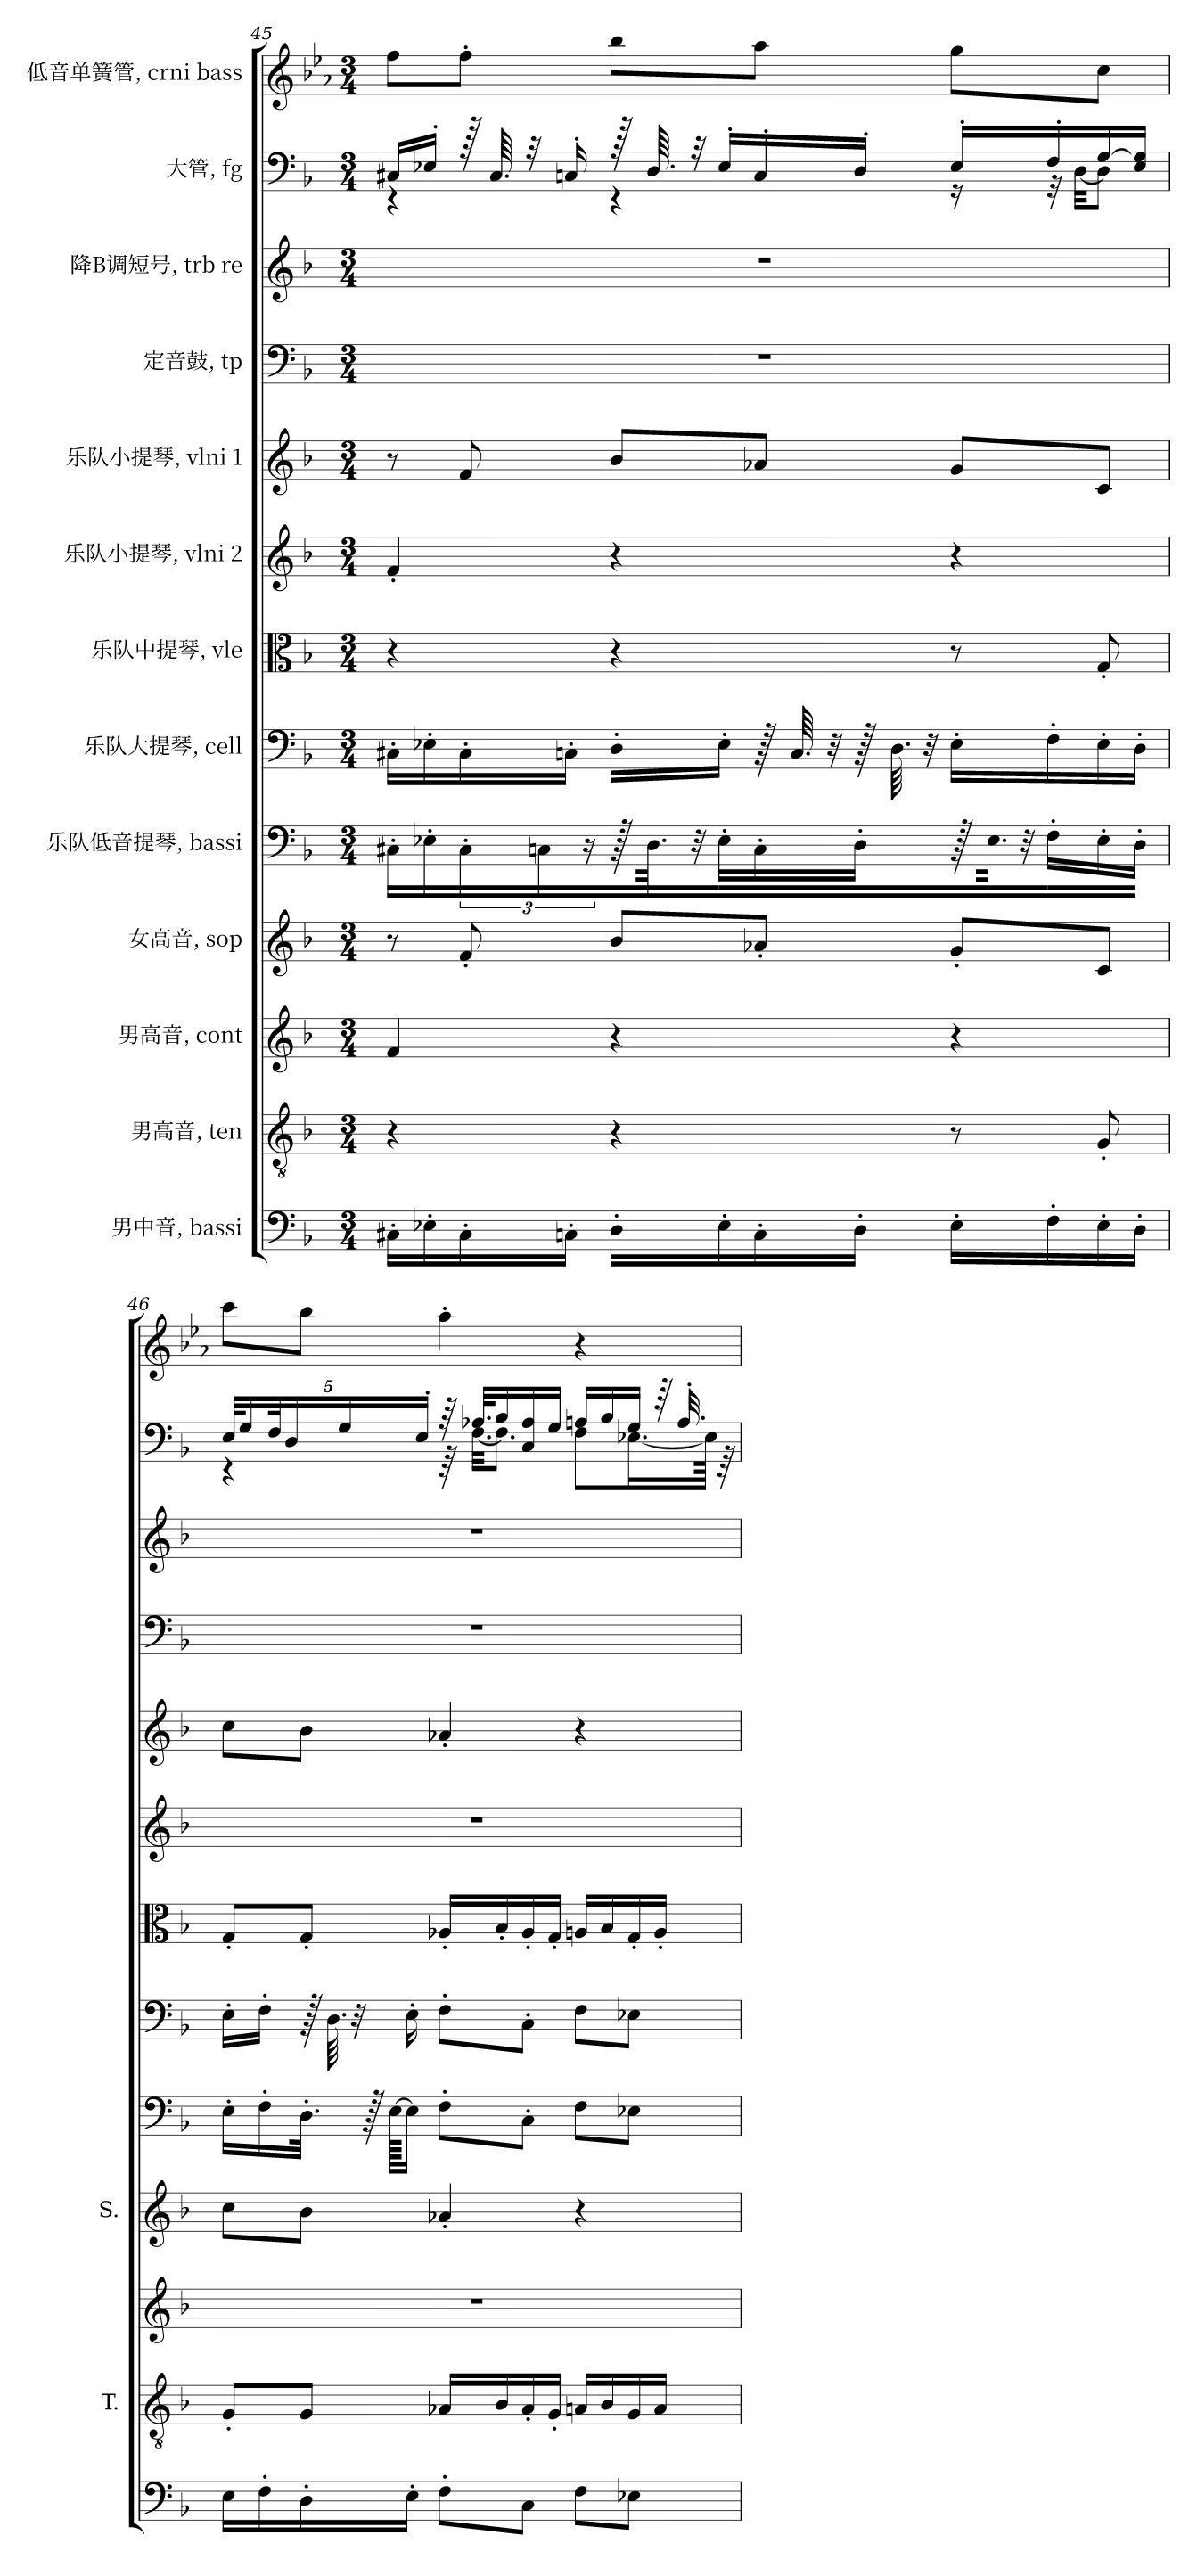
**kern	**kern	**kern	**kern	**kern	**kern	**kern	**kern	**kern	**kern	**kern	**kern	**kern
*part13	*part12	*part11	*part10	*part9	*part8	*part7	*part6	*part5	*part4	*part3	*part2	*part1
*staff13	*staff12	*staff11	*staff10	*staff9	*staff8	*staff7	*staff6	*staff5	*staff4	*staff3	*staff2	*staff1
*I"男中音, bassi	*I"男高音, ten	*I"男高音, cont	*I"女高音, sop	*I"乐队低音提琴, bassi	*I"乐队大提琴, cell	*I"乐队中提琴, vle	*I"乐队小提琴, vlni 2	*I"乐队小提琴, vlni 1	*I"定音鼓, tp	*I"降B调短号, trb re	*I"大管, fg	*I"低音单簧管, crni bass
*	*I'T.	*	*I'S.	*	*	*	*	*	*	*	*	*
!!LO:PB:g=z
*clefF4	*clefGv2	*clefG2	*clefG2	*clefF4	*clefF4	*clefC3	*clefG2	*clefG2	*clefF4	*clefG2	*clefF4	*clefG2
*	*	*	*	*ITrd7c12	*	*	*	*	*	*ITrd1c2	*	*ITrd8c14
*k[b-]	*k[b-]	*k[b-]	*k[b-]	*k[b-]	*k[b-]	*k[b-]	*k[b-]	*k[b-]	*k[b-]	*k[b-e-a-]	*k[b-]	*k[b-e-a-]
*M3/4	*M3/4	*M3/4	*M3/4	*M3/4	*M3/4	*M3/4	*M3/4	*M3/4	*M3/4	*M3/4	*M3/4	*M3/4
=45	=45	=45	=45	=45	=45	=45	=45	=45	=45	=45	=45	=45
*	*	*	*	*	*	*	*	*	*	*	*^	*
16C#X'\LL	4r	4f/	8r	16CC#X'\LL	16C#X'\LL	4r	4f'/	8r	2.r	2.r	16C#X/LL	4r	8f\L
16E-X'\	.	.	.	16EE-X'\	16E-X'\	.	.	.	.	.	16E-X'/JJ	.	.
16C#'\	.	.	8f'/	24CC#'\	16C#'\	.	.	8f/	.	.	128r	.	8f'\J
.	.	.	.	.	.	.	.	.	.	.	64.C#/	.	.
.	.	.	.	.	.	.	.	.	.	.	32r	.	.
.	.	.	.	24CCn\JJ	.	.	.	.	.	.	.	.	.
16Cn'\JJ	.	.	.	.	16Cn'\JJ	.	.	.	.	.	16Cn'/	.	.
.	.	.	.	24r	.	.	.	.	.	.	.	.	.
16D'\LL	4r	4r	8b-/L	128r	16D'\LL	4r	4r	8b-/L	.	.	128r	4r	8b-\L
.	.	.	.	64.DD\	.	.	.	.	.	.	64.D/	.	.
.	.	.	.	32r	.	.	.	.	.	.	32r	.	.
16E-'\	.	.	.	16EE-'\LL	16E-'\JJ	.	.	.	.	.	16E-'/LL	.	.
16C'\	.	.	8a-X'/J	16CC'\	128r	.	.	8a-X/J	.	.	16C'/	.	8a-\J
.	.	.	.	.	64.C/	.	.	.	.	.	.	.	.
.	.	.	.	.	32r	.	.	.	.	.	.	.	.
16D'\JJ	.	.	.	16DD'\JJ	128r	.	.	.	.	.	16D'/JJ	.	.
.	.	.	.	.	64.D\	.	.	.	.	.	.	.	.
.	.	.	.	.	32r	.	.	.	.	.	.	.	.
16E-'\LL	8r	4r	8g'/L	128r	16E-'\LL	8r	4r	8g/L	.	.	16E-'/LL	16r	8g\L
.	.	.	.	64.EE-\	.	.	.	.	.	.	.	.	.
.	.	.	.	32r	.	.	.	.	.	.	.	.	.
16F'\	.	.	.	16FF'\LL	16F'\	.	.	.	.	.	16F'/	32r	.
.	.	.	.	.	.	.	.	.	.	.	.	[32D\KKL	.
16E-'\	8G'/	.	8c/J	16EE-'\	16E-'\	8G'/	.	8c/J	.	.	[16G/	8D\J]	8c\J
16D'\JJ	.	.	.	16DD'\JJ	16D'\JJ	.	.	.	.	.	16E-/ 16G/]JJ	.	.
!!LO:PB:g=z
=46	=46	=46	=46	=46	=46	=46	=46	=46	=46	=46	=46	=46	=46
*	*	*	*	*	*	*	*	*	*	*	*Xbrackettup	*	*
16E\LL	8G'/L	2.r	8cc\L	16EE'\LL	16E'\LL	8G'/L	2.r	8cc\L	2.r	2.r	40E/KLL	4r	8cc\L
.	.	.	.	.	.	.	.	.	.	.	20G/	.	.
16F'\	.	.	.	16FF'\	16F'\JJ	.	.	.	.	.	.	.	.
.	.	.	.	.	.	.	.	.	.	.	40F/K	.	.
.	.	.	.	.	.	.	.	.	.	.	20D/	.	.
16D'\	8G/J	.	8b-\J	32.DD'\JJk	128r	8G'/J	.	8b-\J	.	.	.	.	8b-\J
.	.	.	.	.	64.D\	.	.	.	.	.	.	.	.
.	.	.	.	.	.	.	.	.	.	.	20G/	.	.
.	.	.	.	.	32r	.	.	.	.	.	.	.	.
.	.	.	.	128r	.	.	.	.	.	.	.	.	.
.	.	.	.	[128EE\KKKLL	.	.	.	.	.	.	.	.	.
16E'\JJ	.	.	.	16EE\JJ]	16E'\	.	.	.	.	.	.	.	.
.	.	.	.	.	.	.	.	.	.	.	20E'/JJ	.	.
8F'\L	16A-X/LL	.	4a-X'/	8FF'\L	8F'\L	16A-X'/LL	.	4a-X'/	.	.	64r	64r	4a-'\
.	.	.	.	.	.	.	.	.	.	.	32.A-X/KLL	[32.F\KKL	.
.	16B-/	.	.	.	.	16B-'/	.	.	.	.	16B-/	8.F\J]	.
8C\J	16A-'/	.	.	8CC'\J	8C'\J	16A-'/	.	.	.	.	16C/ 16A-/	.	.
.	16G'/JJ	.	.	.	.	16G'/JJ	.	.	.	.	16G/JJ	.	.
8F\L	16An/LL	.	4r	8FF\L	8F\L	16An/LL	.	4r	.	.	16An/LL	8F\L	4r
.	16B-/	.	.	.	.	16B-/	.	.	.	.	16B-/	.	.
8E-X\J	16G/	.	.	8EE-X\J	8E-X\J	16G'/	.	.	.	.	16G/JJ	[16.E-X\L	.
.	16A/JJ	.	.	.	.	16A'/JJ	.	.	.	.	64r	.	.
.	.	.	.	.	.	.	.	.	.	.	32.A'/	.	.
.	.	.	.	.	.	.	.	.	.	.	.	64E-\JJkk]	.
.	.	.	.	.	.	.	.	.	.	.	.	64r	.
*	*	*	*	*	*	*	*	*	*	*	*v	*v	*
=	=	=	=	=	=	=	=	=	=	=	=	=
*-	*-	*-	*-	*-	*-	*-	*-	*-	*-	*-	*-	*-
